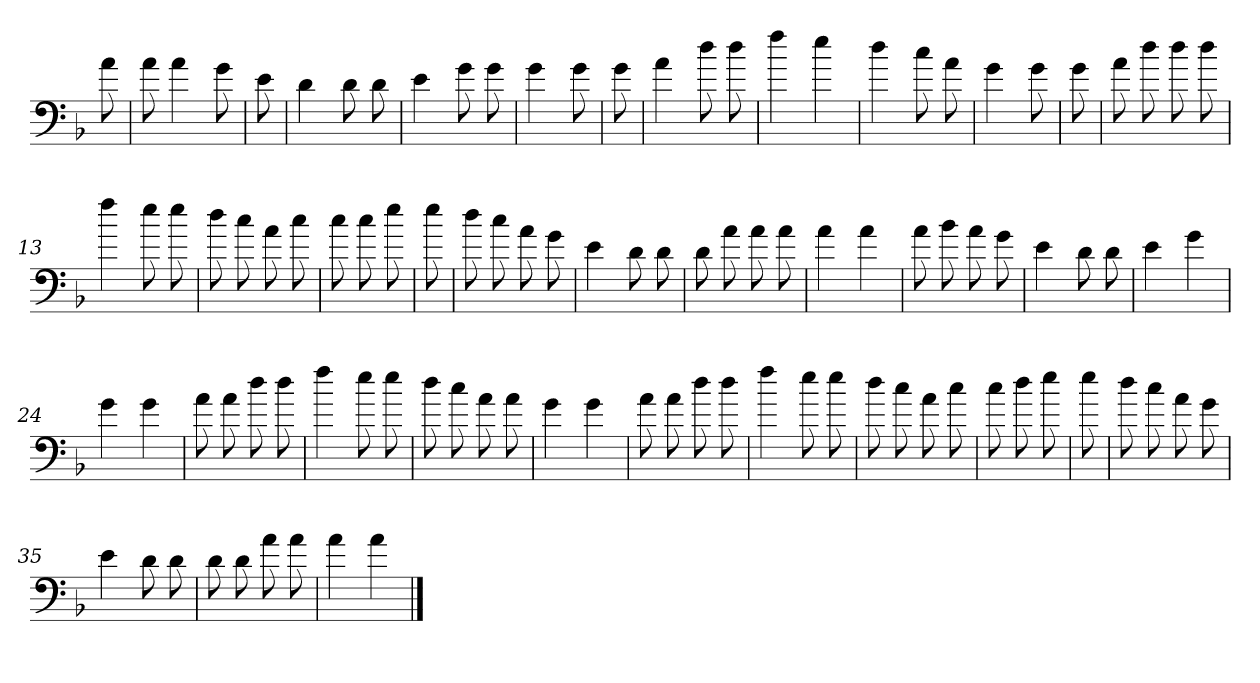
**kern
*part1
*staff1
*clefF4
*k[b-]
=
8a
=1
8a
4a
8g
=2y
8e
=3
4d
8d
8d
=4
4e
8g
8g
=5
4g
8g
=6
8g
=7
4a
8dd
8dd
=8
4ff
4ee
=9
4dd
8cc
8a
=10
4g
8g
=11
8g
=12
8a
8dd
8dd
8dd
=13
4ff
8ee
8ee
=14
8dd
8cc
8a
8cc
=15
8cc
8cc
8ee
=16
8ee
=17
8dd
8cc
8a
8g
=18
4e
8d
8d
=19
8d
8a
8a
8a
=20
4a
4a
=21
8a
8b-
8a
8g
=22
4e
8d
8d
=23
4e
4g
=24
4g
4g
=25
8a
8a
8dd
8dd
=26
4ff
8ee
8ee
=27
8dd
8cc
8a
8a
=28
4g
4g
=29
8a
8a
8dd
8dd
=30
4ff
8ee
8ee
=31
8dd
8cc
8a
8cc
=32
8cc
8dd
8ee
=33
8ee
=34
8dd
8cc
8a
8g
=35
4e
8d
8d
=36
8d
8d
8a
8a
=37
4a
4a
==
*-
